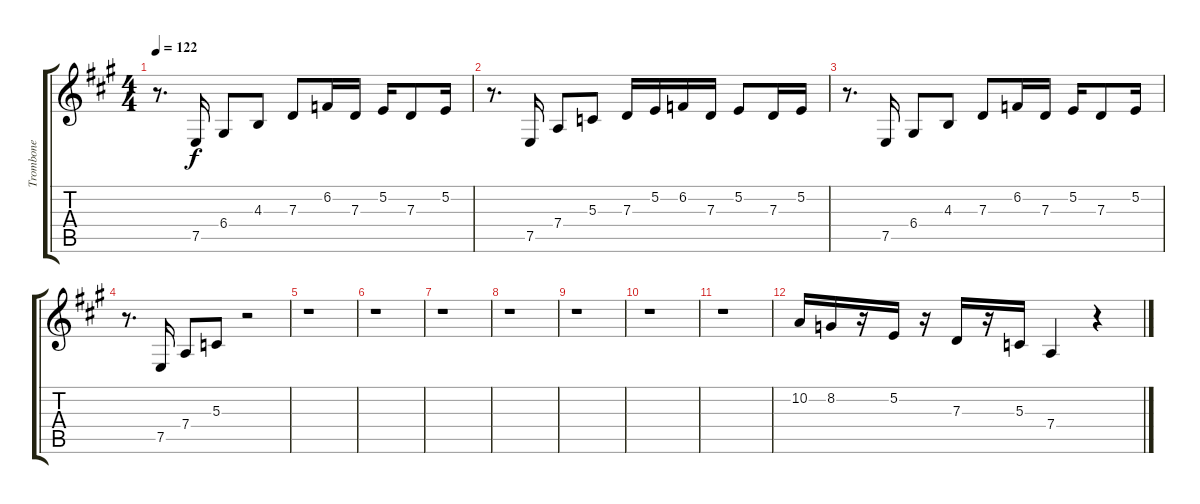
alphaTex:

\track ("Trombone" "Trombone") {instrument trombone}
\staff {score tabs}
\tuning (E4 B3 G3 D3 A2 E2) {hide}
\ts (4 4)
\tempo 122
\clef g2
\ks a
r.8{d dy f} 7.5.16 6.4.8 4.3.8 7.3.8 6.2.16 7.3.16 5.2.16 7.3.8 5.2.16 |
r.8{d} 7.5.16 7.4.8 5.3.8 7.3.16 5.2.16 6.2.16 7.3.16 5.2.8 7.3.16 5.2.16 |
r.8{d} 7.5.16 6.4.8 4.3.8 7.3.8 6.2.16 7.3.16 5.2.16 7.3.8 5.2.16 |
r.8{d} 7.5.16 7.4.8 5.3.8 r.2 |
r.1 |
r.1 |
r.1 |
r.1 |
r.1 |
r.1 |
r.1 |
10.2.16 8.2.16 r.16 5.2.16 r.16 7.3.16 r.16 5.3.16 7.4.4 r.4
